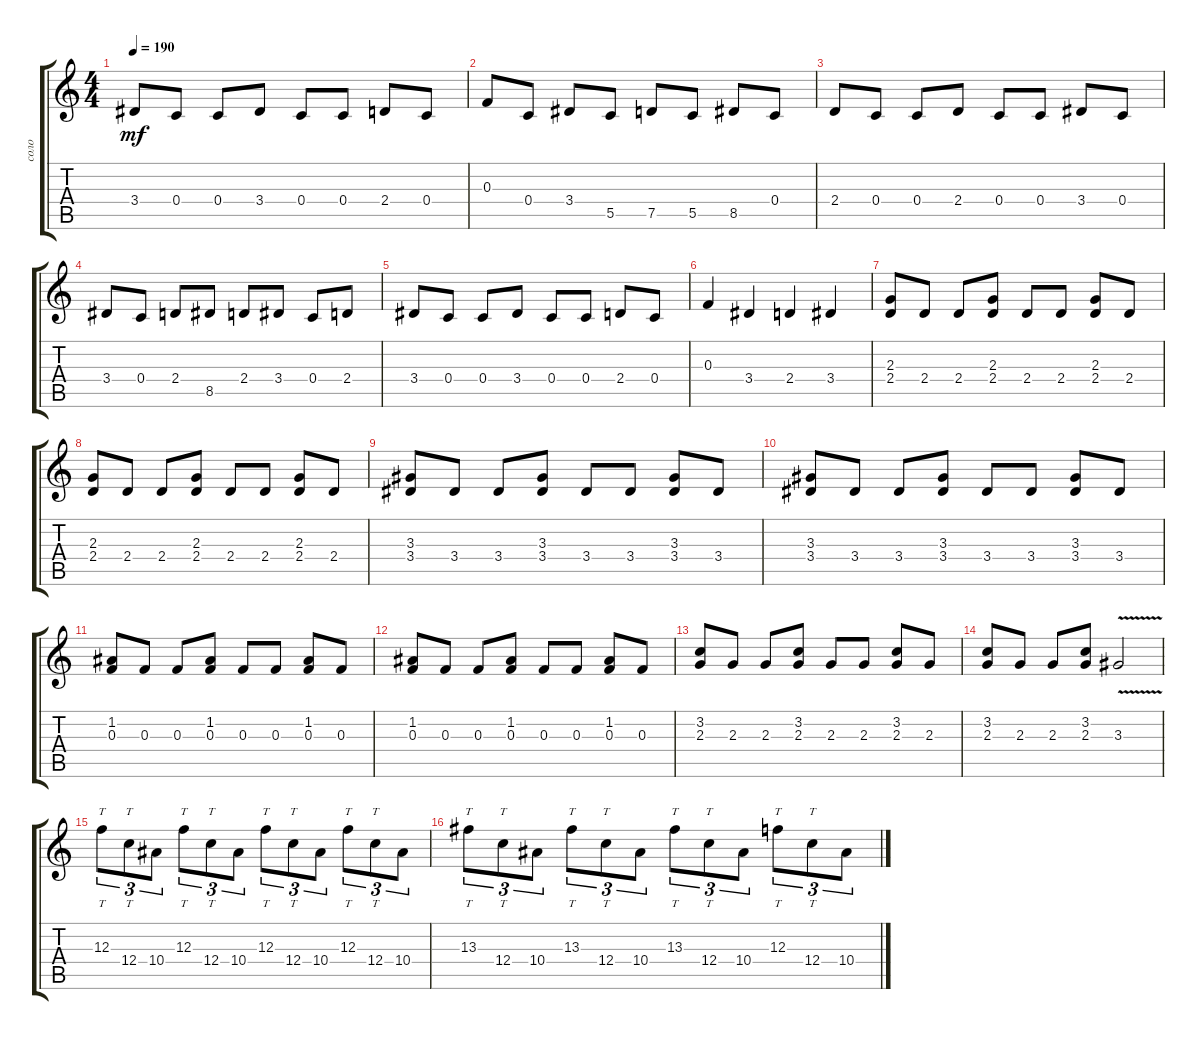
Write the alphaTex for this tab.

\track ("соло" "соло") {instrument overdrivenguitar}
\staff {score tabs}
\tuning (D4 A3 F3 C3 G2 C2) {hide}
\ts (4 4)
\tempo 190
\clef g2
\ks c
3.4.8{dy mf} 0.4.8 0.4.8 3.4.8 0.4.8 0.4.8 2.4.8 0.4.8 |
0.3.8 0.4.8 3.4.8 5.5.8 7.5.8 5.5.8 8.5.8 0.4.8 |
2.4.8 0.4.8 0.4.8 2.4.8 0.4.8 0.4.8 3.4.8 0.4.8 |
3.4.8 0.4.8 2.4.8 8.5.8 2.4.8 3.4.8 0.4.8 2.4.8 |
3.4.8 0.4.8 0.4.8 3.4.8 0.4.8 0.4.8 2.4.8 0.4.8 |
0.3.4 3.4.4 2.4.4 3.4.4 |
(2.3 2.4).8 2.4.8 2.4.8 (2.3 2.4).8 2.4.8 2.4.8 (2.3 2.4).8 2.4.8 |
(2.3 2.4).8 2.4.8 2.4.8 (2.3 2.4).8 2.4.8 2.4.8 (2.3 2.4).8 2.4.8 |
(3.3 3.4).8 3.4.8 3.4.8 (3.3 3.4).8 3.4.8 3.4.8 (3.3 3.4).8 3.4.8 |
(3.3 3.4).8 3.4.8 3.4.8 (3.3 3.4).8 3.4.8 3.4.8 (3.3 3.4).8 3.4.8 |
(1.2 0.3).8 0.3.8 0.3.8 (1.2 0.3).8 0.3.8 0.3.8 (1.2 0.3).8 0.3.8 |
(1.2 0.3).8 0.3.8 0.3.8 (1.2 0.3).8 0.3.8 0.3.8 (1.2 0.3).8 0.3.8 |
(3.2 2.3).8 2.3.8 2.3.8 (3.2 2.3).8 2.3.8 2.3.8 (3.2 2.3).8 2.3.8 |
(3.2 2.3).8 2.3.8 2.3.8 (3.2 2.3).8 3.3{v}.2 |
12.3.8{tt tu (3 2)} 12.4.8{tt tu (3 2)} 10.4.8{tu (3 2)} 12.3.8{tt tu (3 2)} 12.4.8{tt tu (3 2)} 10.4.8{tu (3 2)} 12.3.8{tt tu (3 2)} 12.4.8{tt tu (3 2)} 10.4.8{tu (3 2)} 12.3.8{tt tu (3 2)} 12.4.8{tt tu (3 2)} 10.4.8{tu (3 2)} |
13.3.8{tt tu (3 2)} 12.4.8{tt tu (3 2)} 10.4.8{tu (3 2)} 13.3.8{tt tu (3 2)} 12.4.8{tt tu (3 2)} 10.4.8{tu (3 2)} 13.3.8{tt tu (3 2)} 12.4.8{tt tu (3 2)} 10.4.8{tu (3 2)} 12.3.8{tt tu (3 2)} 12.4.8{tt tu (3 2)} 10.4.8{tu (3 2)}
